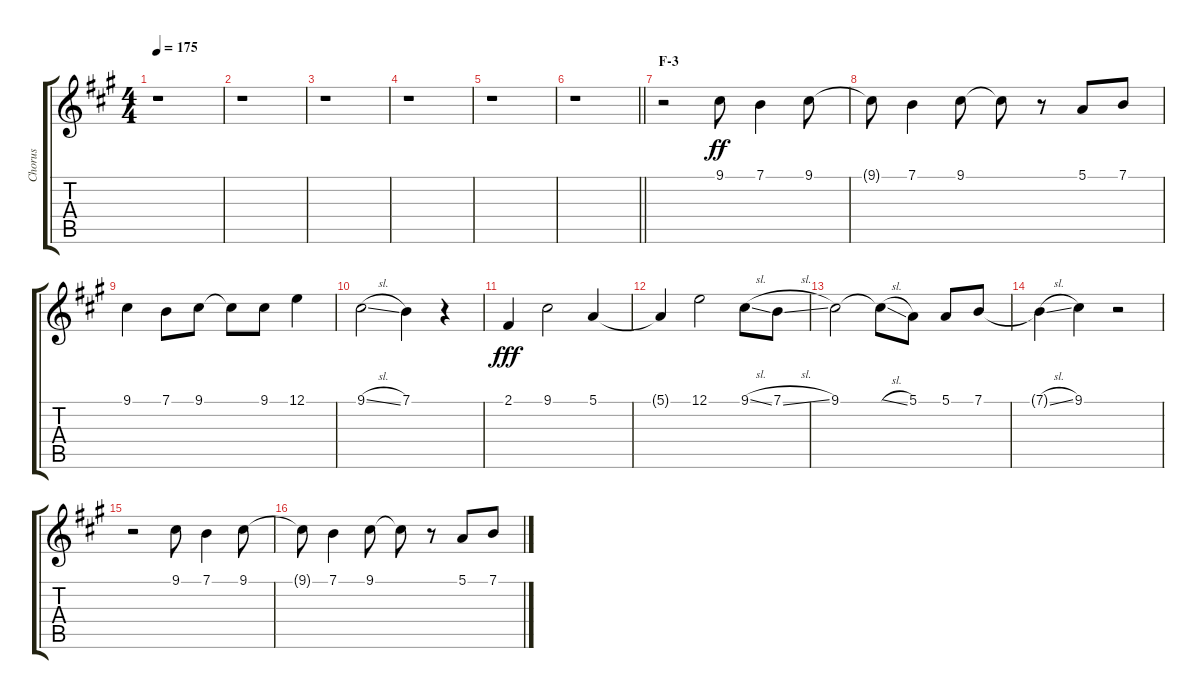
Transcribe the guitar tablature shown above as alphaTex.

\track ("Chorus" "Chorus") {instrument voiceoohs}
\staff {score tabs}
\tuning (E4 B3 G3 D3 A2 E2) {hide}
\ts (4 4)
\tempo 175
\clef g2
\ks a
r.1{dy f} |
r.1 |
r.1 |
r.1 |
r.1 |
\barLineRight lightlight
r.1 |
\section ("" "F-3")
r.2 9.1.8{dy ff} 7.1.4 9.1.8 |
9.1{t}.8 7.1.4 9.1.8 9.1{t}.8 r.8 5.1.8 7.1.8 |
9.1.4 7.1.8 9.1.8 9.1{t}.8 9.1.8 12.1.4 |
9.1{sl}.2 7.1.4 r.4 |
2.1.4{dy fff} 9.1.2 5.1.4 |
5.1{t}.4 12.1.2 9.1{sl}.8 7.1{sl}.8 |
9.1.2 9.1{sl t}.8 5.1.8 5.1.8 7.1.8 |
7.1{sl t}.4 9.1.4 r.2 |
r.2 9.1.8 7.1.4 9.1.8 |
9.1{t}.8 7.1.4 9.1.8 9.1{t}.8 r.8 5.1.8 7.1.8
